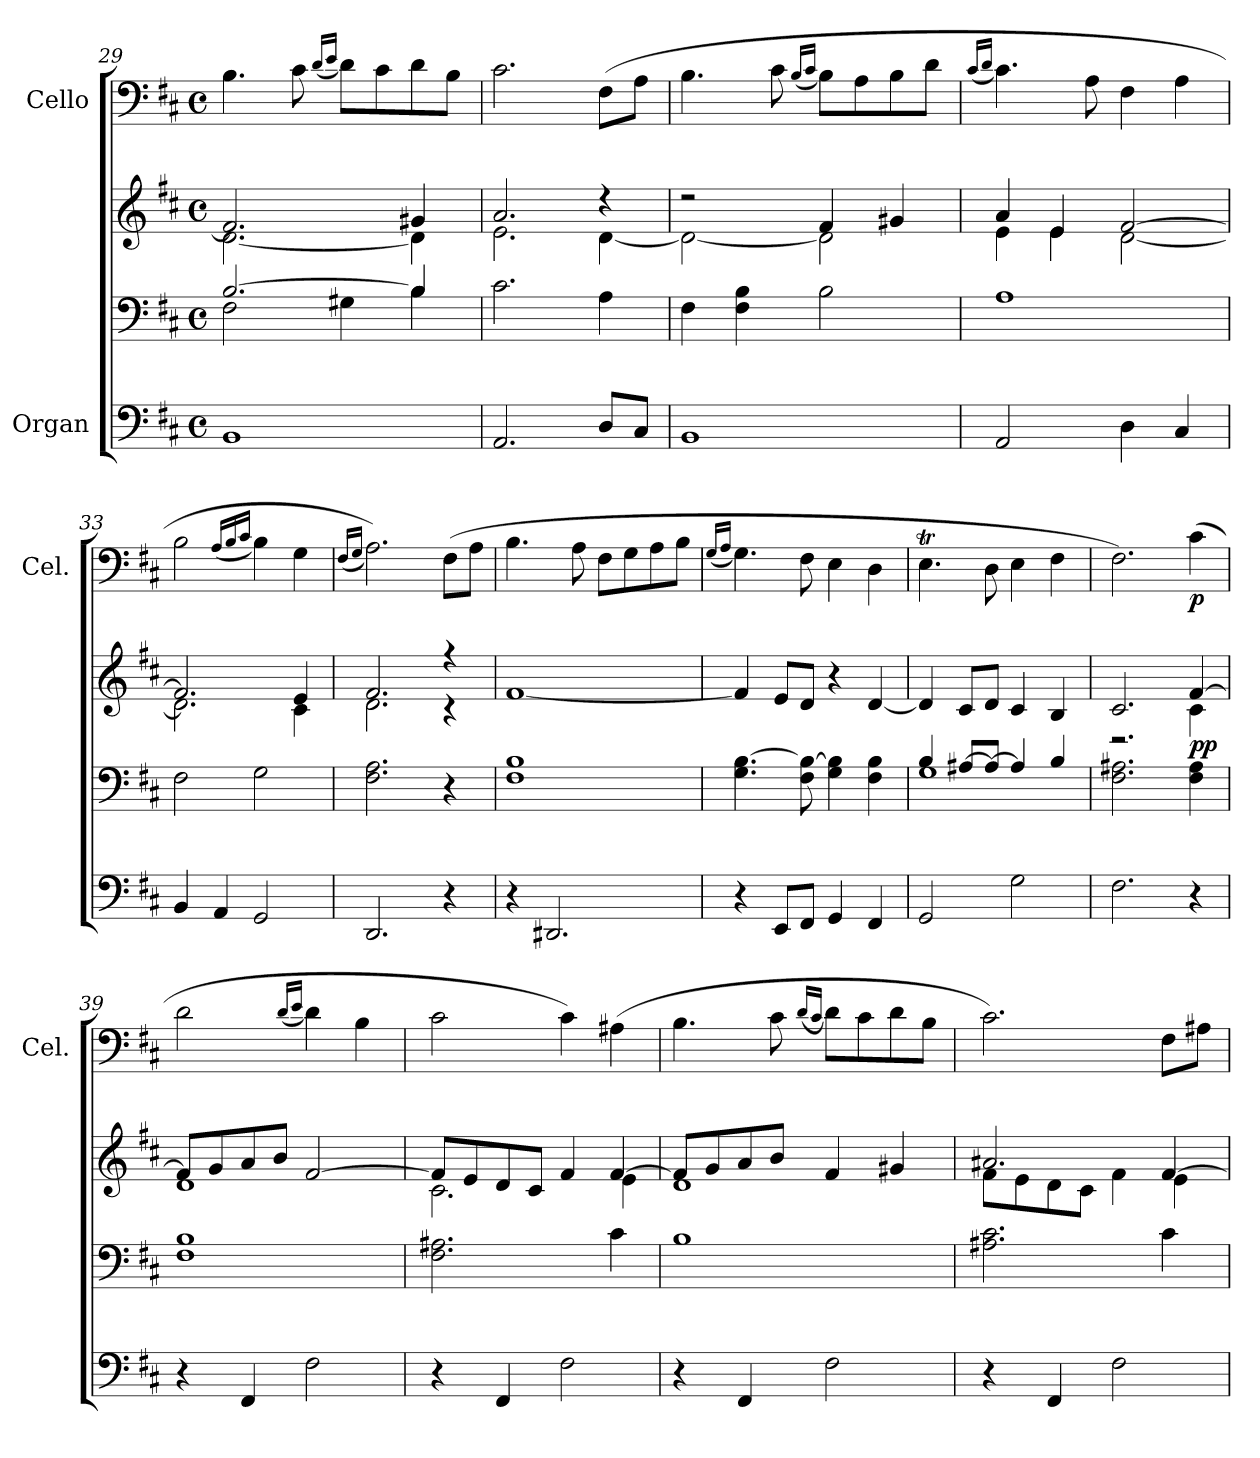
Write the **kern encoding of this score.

**kern	**kern	**kern	**dynam	**kern	**dynam
*part2	*part2	*part2	*part2	*part1	*part1
*staff4	*staff3	*staff2	*staff2/3/4	*staff1	*staff1
*I"Organ	*	*	*	*I"Cello	*
*	*	*	*	*I'Cel.	*
*clefF4	*clefF4	*clefG2	*	*clefF4	*
*k[f#c#]	*k[f#c#]	*k[f#c#]	*	*k[f#c#]	*
*M4/4	*M4/4	*M4/4	*	*M4/4	*
*met(c)	*met(c)	*met(c)	*	*met(c)	*
=29	=29	=29	=29	=29	=29
*	*^	*^	*	*	*
1BB	[2.B/	2F#\	2.f#/]	[2.d\	.	4.B\	.
.	.	.	.	.	.	8c#\	.
.	.	.	.	.	.	(16qd/LL	.
.	.	.	.	.	.	16qe/JJ	.
.	.	4G#X\	.	.	.	8d\L)	.
.	.	.	.	.	.	8c#\	.
.	4B/]	4B\	4g#X/	4d\]	.	8d\	.
.	.	.	.	.	.	8B\J	.
*	*v	*v	*	*	*	*	*
=30	=30	=30	=30	=30	=30	=30
2.AA/	2.c#\	2.a/	2.e\	.	2.c#\	.
8D/L	4A\	4r	[4d\	.	(8F#\L	.
8C#/J	.	.	.	.	8A\J	.
=31	=31	=31	=31	=31	=31	=31
1BB	4F#\	2r	2d\_	.	4.B\	.
.	4F#\ 4B\	.	.	.	.	.
.	.	.	.	.	8c#\	.
.	.	.	.	.	(16qB/LL	.
.	.	.	.	.	16qc#/JJ	.
.	2B\	4f#/	2d\]	.	8B\L)	.
.	.	.	.	.	8A\	.
.	.	4g#X/	.	.	8B\	.
.	.	.	.	.	8d\J	.
!!LO:LB:g=z
=32	=32	=32	=32	=32	=32	=32
.	.	.	.	.	(16qc#/LL	.
.	.	.	.	.	16qd/JJ	.
2AA/	1A	4a/	4e\	.	4.c#\)	.
.	.	4e/	4e\	.	.	.
.	.	.	.	.	8A\	.
4D\	.	[2f#/	[2d\	.	4F#\	.
4C#/	.	.	.	.	4A\	.
=33	=33	=33	=33	=33	=33	=33
4BB/	2F#\	2.f#/]	2.d\]	.	2B\	.
4AA/	.	.	.	.	.	.
.	.	.	.	.	(16qA/LL	.
.	.	.	.	.	16qB/	.
.	.	.	.	.	16qc#/JJ	.
2GG/	2G\	.	.	.	4B\)	.
.	.	4e/	4c#\	.	4G\	.
=34	=34	=34	=34	=34	=34	=34
.	.	.	.	.	(16qF#/LL	.
.	.	.	.	.	16qG/JJ	.
2.DD/	2.F#\ 2.A\	2.f#/	2.d\	.	2.A\))	.
4r	4r	4r	4r	.	(8F#\L	.
.	.	.	.	.	8A\J	.
*	*	*v	*v	*	*	*
=35	=35	=35	=35	=35	=35
4r	1F# 1B	[1f#	.	4.B\	.
2.DD#X/	.	.	.	.	.
.	.	.	.	8A\	.
.	.	.	.	8F#\L	.
.	.	.	.	8G\	.
.	.	.	.	8A\	.
.	.	.	.	8B\J	.
=36	=36	=36	=36	=36	=36
.	.	.	.	(16qG/LL	.
.	.	.	.	16qA/JJ	.
4r	4.G\ [4.B\	4f#/]	.	4.G\)	.
8EE/L	.	8e/L	.	.	.
8FF#/J	8F#\ 8B\_	8d/J	.	8F#\	.
4GG/	4G\ 4B\]	4r	.	4E\	.
4FF#/	4F#\ 4B\	[4d/	.	4D\	.
=37	=37	=37	=37	=37	=37
*	*^	*	*	*	*
2GG/	4B/	1G	4d/]	.	4.ET\	.
.	[8A#X/L	.	8c#/L	.	.	.
.	8A#/J_	.	8d/J	.	8D\	.
2G\	4A#/]	.	4c#/	.	4E\	.
.	4B/	.	4B/	.	4F#\	.
*	*v	*v	*	*	*	*
=38	=38	=38	=38	=38	=38
*	*	*^	*	*	*
2.F#\	2.F#\ 2.A#X\	2.c#/	2.r	.	2.F#\)	.
!	!	!	!	!LO:DY:b	!	!LO:DY:b
4r	4F#\ 4A#\	[4f#/	4c#\	pp	(4c#\	p
=39	=39	=39	=39	=39	=39	=39
4r	1F# 1B	8f#/L]	1d	.	2d\	.
.	.	8g/	.	.	.	.
4FF#/	.	8a/	.	.	.	.
.	.	8b/J	.	.	.	.
.	.	.	.	.	(16qd/LL	.
.	.	.	.	.	16qe/JJ	.
2F#\	.	[2f#/	.	.	4d\)	.
.	.	.	.	.	4B\	.
!!LO:LB:g=z
=40	=40	=40	=40	=40	=40	=40
4r	2.F#\ 2.A#X\	8f#/L]	2.c#\	.	2c#\	.
.	.	8e/	.	.	.	.
4FF#/	.	8d/	.	.	.	.
.	.	8c#/J	.	.	.	.
2F#\	.	4f#/	.	.	4c#\)	.
.	4c#\	[4f#/	4e\	.	(4A#X\	.
=41	=41	=41	=41	=41	=41	=41
4r	1B	8f#/L]	1d	.	4.B\	.
.	.	8g/	.	.	.	.
4FF#/	.	8a/	.	.	.	.
.	.	8b/J	.	.	8c#\	.
.	.	.	.	.	(16qd/LL	.
.	.	.	.	.	16qc#/JJ	.
2F#\	.	4f#/	.	.	8d\L)	.
.	.	.	.	.	8c#\	.
.	.	4g#X/	.	.	8d\	.
.	.	.	.	.	8B\J	.
=42	=42	=42	=42	=42	=42	=42
4r	2.A#X\ 2.c#\	2.a#X/	8f#\L	.	2.c#\)	.
.	.	.	8e\	.	.	.
4FF#/	.	.	8d\	.	.	.
.	.	.	8c#\J	.	.	.
2F#\	.	.	4f#\	.	.	.
.	4c#\	[4f#/	4e\	.	8F#\L	.
.	.	.	.	.	8A#X\J	.
*	*	*v	*v	*	*	*
=	=	=	=	=	=
*-	*-	*-	*-	*-	*-
